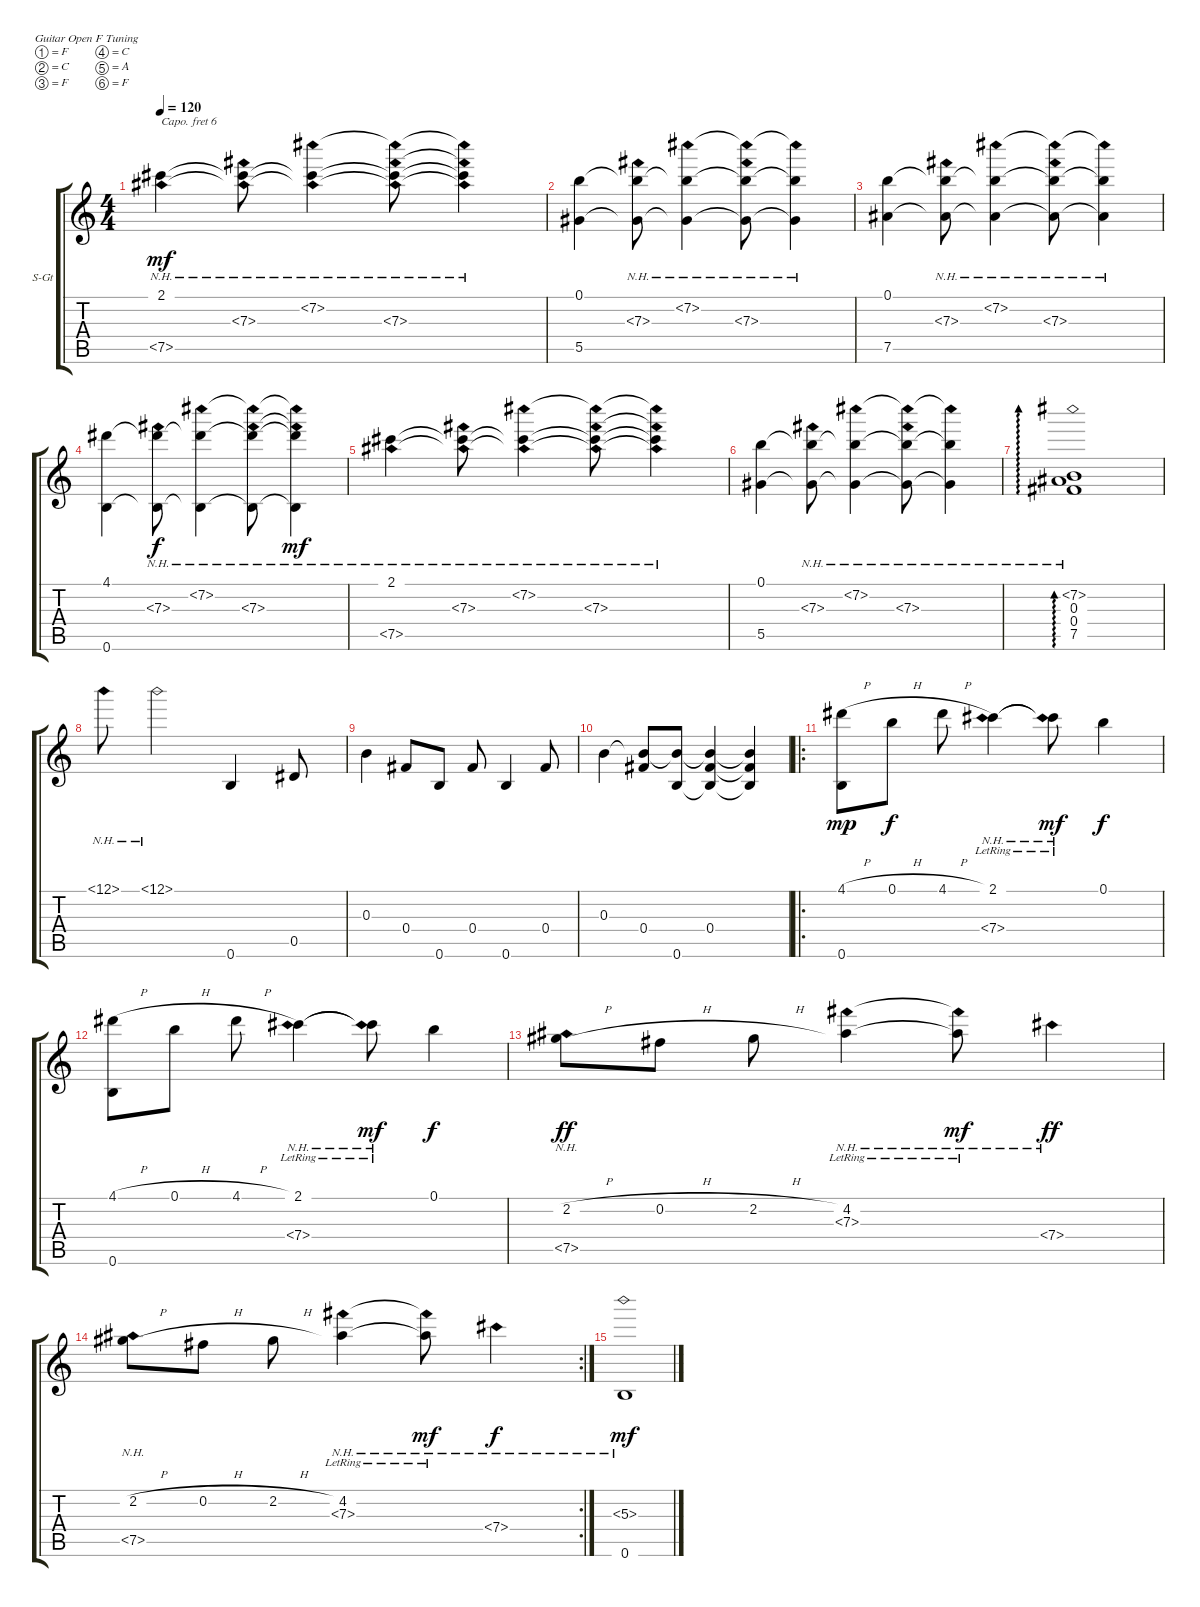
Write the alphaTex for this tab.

\bracketExtendMode groupsimilarinstruments
\firstSystemTrackNameOrientation horizontal
\otherSystemsTrackNameOrientation horizontal
\track ("Guitar" "S-Gt") {instrument acousticguitarsteel}
\staff {score tabs}
\capo 6
\tuning (F4 C4 F3 C3 A2 F2)
\ts (4 4)
\tempo 120
\clef g2
\ks c
(2.1 7.5{nh}).4{dy mf} (7.3{nh} 2.1{t} 7.5{nh t}).8 (7.2{nh} 2.1{t} 7.5{nh t}).4 (7.3{nh} 2.1{t} 7.2{nh t} 7.5{nh t}).8 (2.1{t} 7.2{nh t} 7.3{nh t} 7.5{nh t}).4 |
(5.5 0.1).4 (7.3{nh} 0.1{t} 5.5{t}).8 (7.2{nh} 0.1{t} 5.5{t}).4 (7.3{nh} 7.2{nh t} 0.1{t} 5.5{t}).8 (7.2{nh t} 0.1{t} 5.5{t}).4 |
(7.5 0.1).4 (7.3{nh} 0.1{t} 7.5{t}).8 (7.2{nh} 0.1{t} 7.5{t}).4 (7.3{nh} 7.2{nh t} 0.1{t} 7.5{t}).8 (7.2{nh t} 0.1{t} 7.5{t}).4 |
(4.1 0.6).4 (7.3{nh} 4.1{t} 0.6{t}).8{dy f} (7.2{nh} 4.1{t} 0.6{t}).4 (7.3{nh} 4.1{t} 7.2{nh t} 0.6{t}).8 (4.1{t} 7.2{nh t} 7.3{nh t} 0.6{t}).4{dy mf} |
(2.1 7.5{nh}).4 (7.3{nh} 2.1{t} 7.5{nh t}).8 (7.2{nh} 2.1{t} 7.5{nh t}).4 (7.3{nh} 2.1{t} 7.2{nh t} 7.5{nh t}).8 (2.1{t} 7.2{nh t} 7.3{nh t} 7.5{nh t}).4 |
(5.5 0.1).4 (7.3{nh} 0.1{t} 5.5{t}).8 (7.2{nh} 0.1{t} 5.5{t}).4 (7.3{nh} 7.2{nh t} 0.1{t} 5.5{t}).8 (7.2{nh t} 0.1{t} 5.5{t}).4 |
(7.2{nh} 0.3 0.4 7.5).1{ad 0} |
12.1{nh}.8 12.1{nh}.2 0.6.4 0.5.8 |
0.3.4 0.4.8 0.6.8 0.4.8 0.6.4 0.4.8 |
0.3.4 (0.4 0.3{t}).8 (0.6 0.3{t}).8 (0.4 0.3{t} 0.6{t}).4 (0.4{t} 0.3{t} 0.6{t}).4 |
\ro
(4.1{h} 0.6).8{dy mp} 0.1{h}.8{dy f} 4.1{h}.8 (2.1 7.4{nh lr}).4 (2.1{t} 7.4{nh lr t}).8{dy mf} 0.1.4{dy f} |
(4.1{h} 0.6).8 0.1{h}.8 4.1{h}.8 (2.1 7.4{nh lr}).4 (2.1{t} 7.4{nh lr t}).8{dy mf} 0.1.4{dy f} |
(2.2{h} 7.5{nh}).8{dy ff} 0.2{h}.8 2.2{h}.8 (4.2 7.3{nh lr}).4 (4.2{t} 7.3{nh lr t}).8{dy mf} 7.4{nh}.4{dy ff} |
\rc 2
(2.2{h} 7.5{nh}).8 0.2{h}.8 2.2{h}.8 (4.2 7.3{nh lr}).4 (4.2{t} 7.3{nh lr t}).8{dy mf} 7.4{nh}.4{dy f} |
(5.3{nh} 0.6).1{dy mf}
